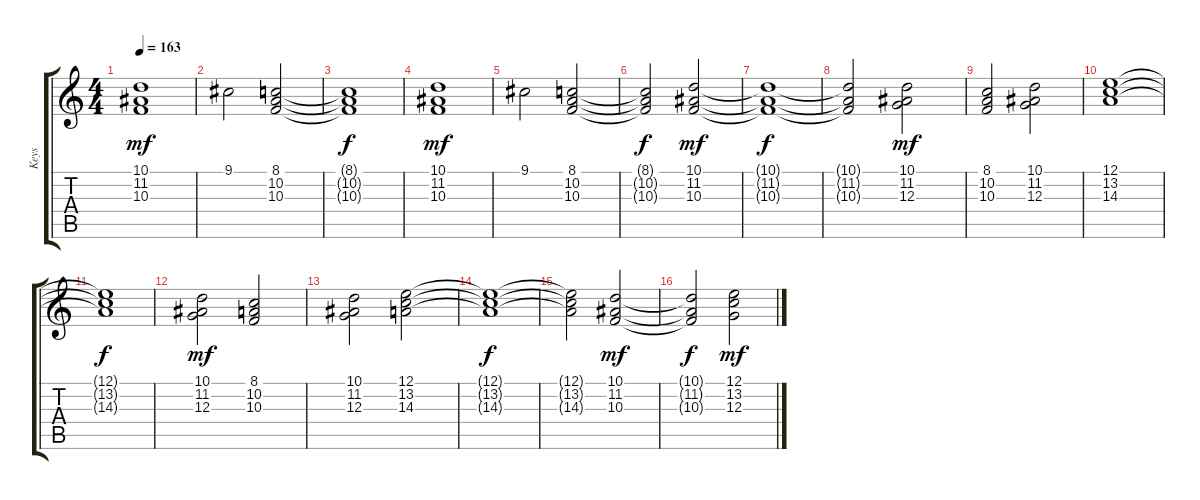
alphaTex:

\track ("Keys" "Keys") {instrument stringensemble2}
\staff {score tabs}
\tuning (E4 B3 G3 D3 A2 E2) {hide}
\ts (4 4)
\tempo 163
\clef g2
\ks c
(10.1 11.2 10.3).1{dy mf} |
9.1.2 (8.1 10.2 10.3).2 |
(8.1{t} 10.2{t} 10.3{t}).1{dy f} |
(10.1 11.2 10.3).1{dy mf} |
9.1.2 (8.1 10.2 10.3).2 |
(8.1{t} 10.2{t} 10.3{t}).2{dy f} (10.1 11.2 10.3).2{dy mf} |
(10.1{t} 11.2{t} 10.3{t}).1{dy f} |
(10.1{t} 11.2{t} 10.3{t}).2 (10.1 11.2 12.3).2{dy mf} |
(8.1 10.2 10.3).2 (10.1 11.2 12.3).2 |
(12.1 13.2 14.3).1 |
(12.1{t} 13.2{t} 14.3{t}).1{dy f} |
(10.1 11.2 12.3).2{dy mf} (8.1 10.2 10.3).2 |
(10.1 11.2 12.3).2 (12.1 13.2 14.3).2 |
(12.1{t} 13.2{t} 14.3{t}).1{dy f} |
(12.1{t} 13.2{t} 14.3{t}).2 (10.1 11.2 10.3).2{dy mf} |
(10.1{t} 11.2{t} 10.3{t}).2{dy f} (12.1 13.2 12.3).2{dy mf}
